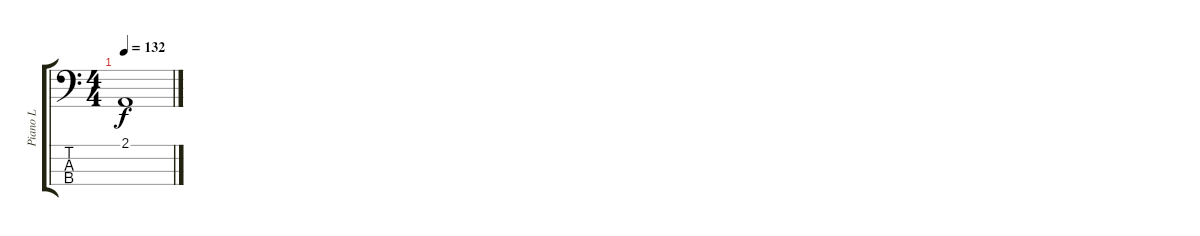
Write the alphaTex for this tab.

\track ("Piano L" "Piano L") {instrument acousticgrandpiano}
\staff {score tabs}
\tuning (G2 D2 A1 E1) {hide}
\ts (4 4)
\tempo 132
\clef f4
\ks c
2.1{t}.1{dy f}
